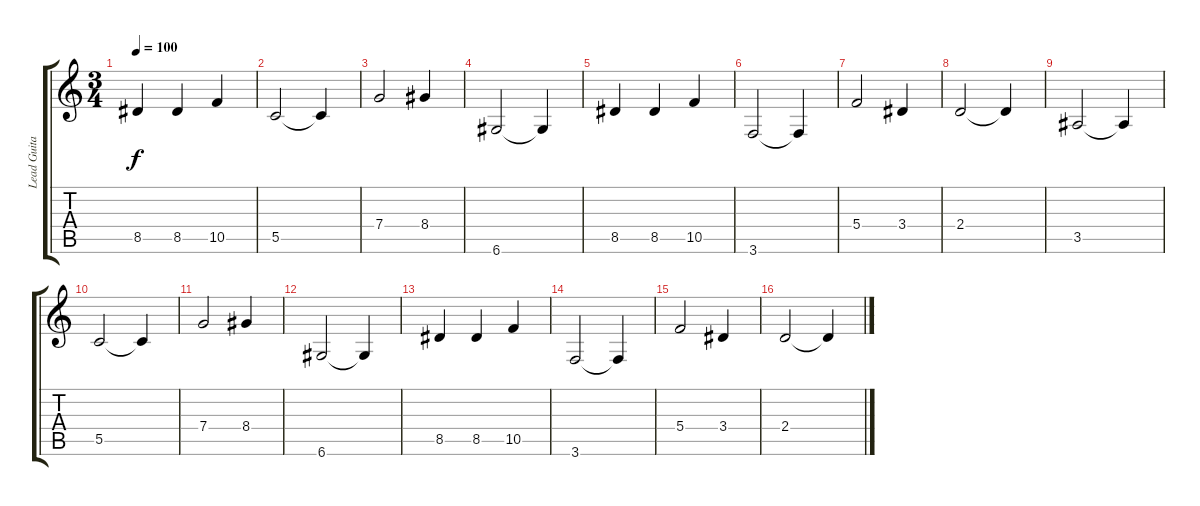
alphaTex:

\track ("Lead Guitar" "Lead Guita") {instrument distortionguitar}
\staff {score tabs}
\tuning (D4 A3 F3 C3 G2 D2) {hide}
\ts (3 4)
\tempo 100
\clef g2
\ks c
8.5.4{dy f} 8.5.4 10.5.4 |
5.5.2 5.5{t}.4 |
7.4.2 8.4.4 |
6.6.2 6.6{t}.4 |
8.5.4 8.5.4 10.5.4 |
3.6.2 3.6{t}.4 |
5.4.2 3.4.4 |
2.4.2 2.4{t}.4 |
3.5.2 3.5{t}.4 |
5.5.2 5.5{t}.4 |
7.4.2 8.4.4 |
6.6.2 6.6{t}.4 |
8.5.4 8.5.4 10.5.4 |
3.6.2 3.6{t}.4 |
5.4.2 3.4.4 |
2.4.2 2.4{t}.4
